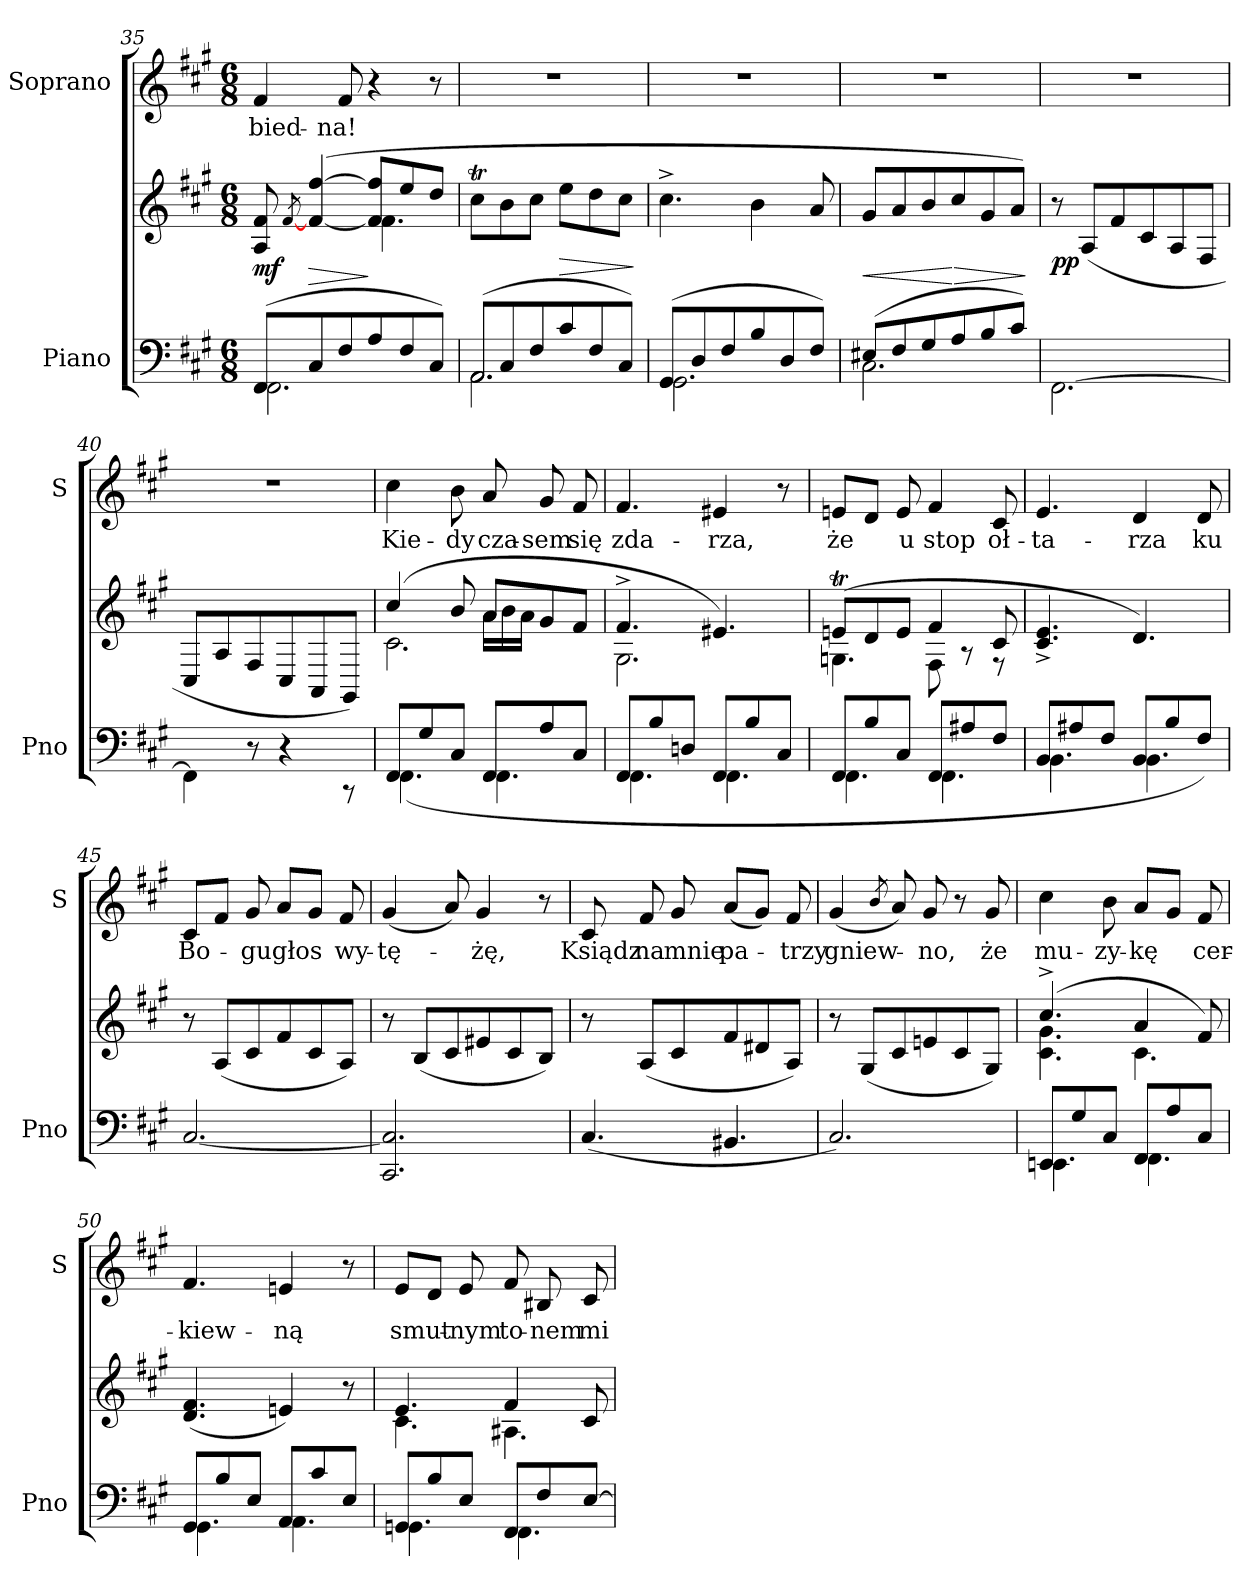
**kern	**kern	**dynam	**kern	**text
*part2	*part2	*part2	*part1	*part1
*staff3	*staff2	*staff2/3	*staff1	*staff1
*I"Piano	*	*	*I"Soprano	*
*I'Pno	*	*	*I'S	*
*clefF4	*clefG2	*	*clefG2	*
*k[f#c#g#]	*k[f#c#g#]	*	*k[f#c#g#]	*
*f#:	*f#:	*	*f#:	*
*M6/8	*M6/8	*	*M6/8	*
=35	=35	=35	=35	=35
!LO:N:vis=2.	!	!	!	!
*^	*^	*	*	*
(<8FF#/	2.FF#\	8A/ 8f#/	8ryy	mf	4f#/	bied-
.	.	[8qf#/	.	.	.	.
8C#/	.	([4f#/ [4ff#/	4ryy	>	.	.
8F#/	.	.	.	.	8f#/	-na!
8A/	.	8f#]/ 8ff#]/L	4.f#\	]	4r	.
8F#/	.	8ee/	.	.	.	.
8C#/J)	.	8dd/J	.	.	8r	.
*	*	*v	*v	*	*	*
=36	=36	=36	=36	=36	=36
!LO:N:vis=2.	!	!	!	!	!
(<8AA/	2.AA\	8cc#t\L	.	2.r	.
8C#/	.	8b\	.	.	.
8F#/	.	8cc#\J	.	.	.
8c#/	.	8ee\L	>	.	.
8F#/	.	8dd\	.	.	.
8C#/J)	.	8cc#\J	.	.	.
*v	*v	*	*	*	*
.	.	]	.	.
=37	=37	=37	=37	=37
!LO:N:vis=2.	!	!	!	!
*^	*	*	*	*
(<8GG#/	2.GG#\	4.cc#^\	.	2.r	.
8D/	.	.	.	.	.
8F#/	.	.	.	.	.
8B/	.	4b\	.	.	.
8D/	.	.	.	.	.
8F#/J)	.	8a/	.	.	.
=38	=38	=38	=38	=38	=38
(>8E#X/L	2.C#\	8g#/L	<	2.r	.
8F#/	.	8a/	.	.	.
8G#/	.	8b/	.	.	.
8A/	.	8cc#/	[ >	.	.
8B/	.	8g#/	.	.	.
8c#/J)	.	8a/J)	.	.	.
*v	*v	*	*	*	*
.	.	]	.	.
=39	=39	=39	=39	=39
!	!	!LO:DY:b	!	!
[2.FF#\	8r	pp	2.r	.
.	(8A/L	.	.	.
.	8f#/	.	.	.
.	8c#/	.	.	.
.	8A/	.	.	.
.	8F#/J	.	.	.
=40	=40	=40	=40	=40
4FF#\]	8C#/L	.	2.r	.
.	8A/	.	.	.
8r	8F#/	.	.	.
4r	8C#/	.	.	.
.	8AA/	.	.	.
8rCC	8GG#/J)	.	.	.
=41	=41	=41	=41	=41
*^	*^	*	*	*
*	*	*	*^	*	*	*
8FF#/L	(4.FF#\	(4cc#/	2.c#\	4ryy	.	4cc#\	Kie-
8G#/	.	.	.	.	.	.	.
8C#/J	.	8b/	.	8ryy	.	8b\	-dy
*	*	*	*	*Xtuplet	*	*	*
8FF#/L	4.FF#\	8a/L	.	24a\LL	.	8a/	cza-
.	.	.	.	24b\	.	.	.
.	.	.	.	24a\JJ	.	.	.
8A/	.	8g#/	.	8ryy	.	8g#/	-sem
8C#/J	.	8f#/J	.	8ryy	.	8f#/	się
*	*	*	*v	*v	*	*	*
=42	=42	=42	=42	=42	=42	=42
8FF#/L	4.FF#\	4.f#^/	2.G#\	.	4.f#/	zda-
8B/	.	.	.	.	.	.
8Dn/J	.	.	.	.	.	.
8FF#/L	4.FF#\	4.e#X/)	.	.	4e#X/	-rza,
8B/	.	.	.	.	.	.
8C#/J	.	.	.	.	8r	.
=43	=43	=43	=43	=43	=43	=43
8FF#/L	4.FF#\	(8enT/L	4.Gn\	.	8en/L	że
8B/	.	8d/	.	.	8d/J	.
8C#/J	.	8e/J	.	.	8e/	u
8FF#/L	4.FF#\	4f#/	8F#\	.	4f#/	stop
8A#X/	.	.	8r	.	.	.
8F#/J	.	8c#/	8r	.	8c#/	oł-
*	*	*v	*v	*	*	*
=44	=44	=44	=44	=44	=44
8BB/L	4.BB\	4.c#^/ 4.e^/	.	4.e/	-ta-
8A#X/	.	.	.	.	.
8F#/J	.	.	.	.	.
8BB/L	4.BB\	4.d/)	.	4d/	-rza
8B/	.	.	.	.	.
8F#/J)	.	.	.	8d/	ku
*v	*v	*	*	*	*
=45	=45	=45	=45	=45
[2.C#/	8r	.	8c#/L	Bo-
.	(8A/L	.	8f#/J	.
.	8c#/	.	8g#/	-gu
.	8f#/	.	8a/L	głos
.	8c#/	.	8g#/J	.
.	8A/J)	.	8f#/	wy-
=46	=46	=46	=46	=46
2.CC#/ 2.C#]/	8r	.	(4g#/	-tę-
.	(8B/L	.	.	.
.	8c#/	.	8a/)	.
.	8e#X/	.	4g#/	-żę,
.	8c#/	.	.	.
.	8B/J)	.	8r	.
=47	=47	=47	=47	=47
(4.C#/	8r	.	8c#/	Ksiądz
.	(8A/L	.	8f#/	na
.	8c#/	.	8g#/	mnie
4.BB#X/	8f#/	.	(8a/L	pa-
.	8d#X/	.	8g#/J)	.
.	8A/J)	.	8f#/	-trzy
=48	=48	=48	=48	=48
2.C#/)	8r	.	(4g#/	gniew-
.	(8G#/L	.	.	.
.	.	.	8qb/	.
.	8c#/	.	8a/)	.
.	8en/	.	8g#/	-no,
.	8c#/	.	8r	.
.	8G#/J)	.	8g#/	że
=49	=49	=49	=49	=49
*^	*^	*	*	*
8EEn/L	4.EE\	(4.cc#^/	4.c#\ 4.g#\	.	4cc#\	mu-
8G#/	.	.	.	.	.	.
8C#/J	.	.	.	.	8b\	-zy-
8FF#/L	4.FF#\	4a/	4.c#\	.	8a/L	-kę
8A/	.	.	.	.	8g#/J	.
8C#/J	.	8f#/)	.	.	8f#/	cer-
*	*	*v	*v	*	*	*
=50	=50	=50	=50	=50	=50
8GG#/L	4.GG#\	(>4.d/ 4.f#/	.	4.f#/	-kiew-
8B/	.	.	.	.	.
8E/J	.	.	.	.	.
8AA/L	4.AA\	4en/)	.	4en/	-ną
8c#/	.	.	.	.	.
8E/J	.	8r	.	8r	.
=51	=51	=51	=51	=51	=51
*	*	*^	*	*	*
8GGn/L	4.GG\	4.e/	4.c#\	.	8e/L	smut-
8B/	.	.	.	.	8d/J	.
8E/J	.	.	.	.	8e/	-nym
8FF#/L	4.FF#\	4f#/	4.A#X\	.	8f#/	to-
8F#/	.	.	.	.	8B#X/	-nem
[8E/J	.	8c#/	.	.	8c#/	mi-
*v	*v	*	*	*	*	*
*	*v	*v	*	*	*
=	=	=	=	=
*-	*-	*-	*-	*-
